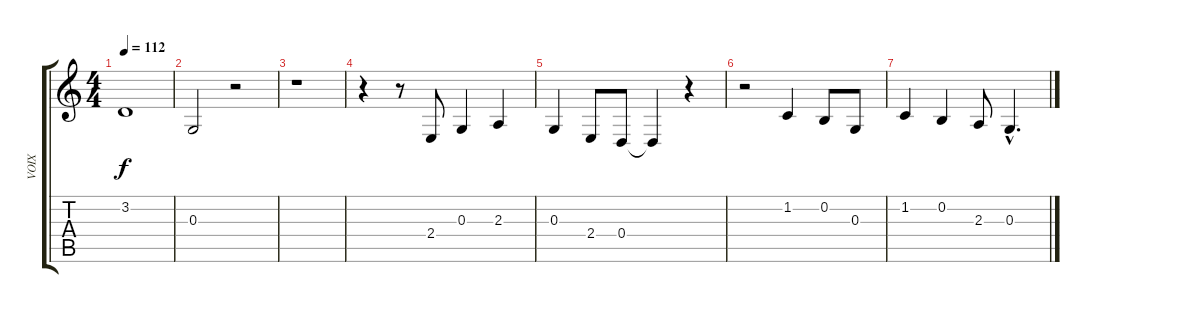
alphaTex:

\track ("VOIX" "VOIX") {instrument harmonica}
\staff {score tabs}
\tuning (E4 B3 G3 D3 A2 E2) {hide}
\ts (4 4)
\tempo 112
\clef g2
\ks c
3.2{t}.1{dy f} |
0.3.2 r.2 |
r.1 |
r.4 r.8 2.4.8 0.3.4 2.3.4 |
0.3.4 2.4.8 0.4.8 0.4{t}.4 r.4 |
r.2 1.2.4 0.2.8 0.3.8 |
1.2.4 0.2.4 2.3.8 0.3{hac}.4{d}
